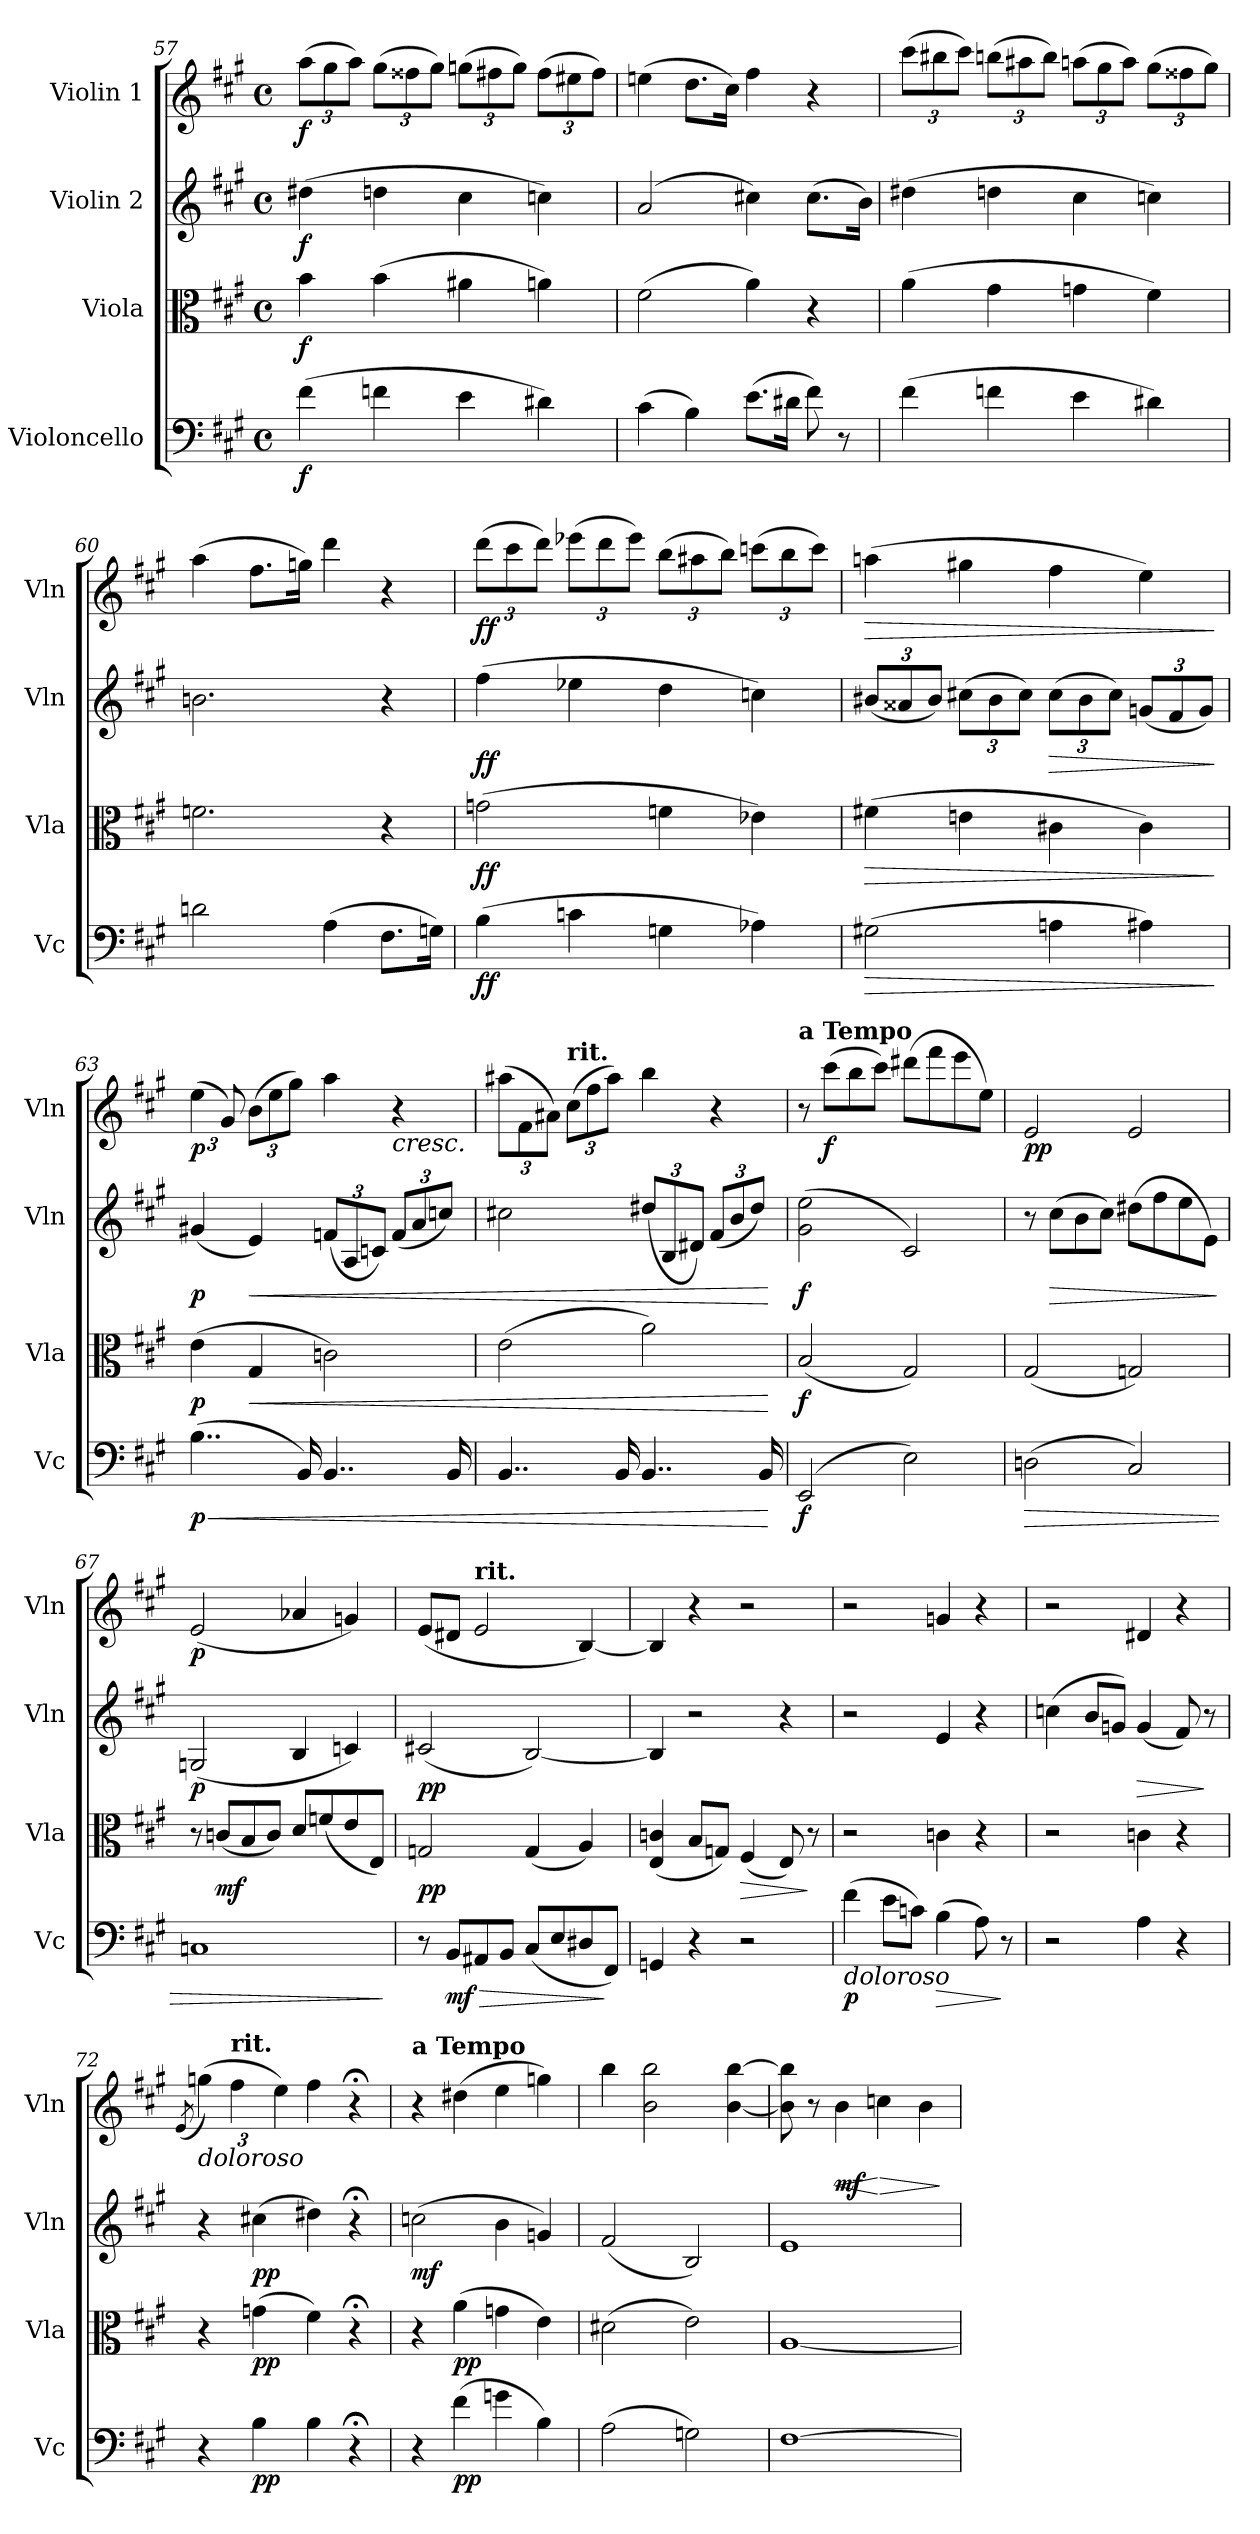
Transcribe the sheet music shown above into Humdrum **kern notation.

**kern	**dynam	**kern	**dynam	**kern	**dynam	**kern	**dynam
*part4	*part4	*part3	*part3	*part2	*part2	*part1	*part1
*staff4	*staff4	*staff3	*staff3	*staff2	*staff2	*staff1	*staff1
*I"Violoncello	*	*I"Viola	*	*I"Violin 2	*	*I"Violin 1	*
*I'Vc	*	*I'Vla	*	*I'Vln	*	*I'Vln	*
*clefF4	*	*clefC3	*	*clefG2	*	*clefG2	*
*k[f#c#g#]	*	*k[f#c#g#]	*	*k[f#c#g#]	*	*k[f#c#g#]	*
*M4/4	*	*M4/4	*	*M4/4	*	*M4/4	*
*met(c)	*	*met(c)	*	*met(c)	*	*met(c)	*
*	*	*	*	*	*	*Xbrackettup	*
=57	=57	=57	=57	=57	=57	=57	=57
!	!LO:DY:b	!	!LO:DY:b	!	!LO:DY:b	!	!LO:DY:b
(>4f#\	f	4b\	f	(>4dd#X\	f	(>12aa\L	f
.	.	.	.	.	.	12gg#\	.
.	.	.	.	.	.	12aa\J)	.
4fn\	.	(>4b\	.	4ddn\	.	(>12gg#\L	.
.	.	.	.	.	.	12ff##X\	.
.	.	.	.	.	.	12gg#\J)	.
4e\	.	4a#X\	.	4cc#\	.	(>12ggn\L	.
.	.	.	.	.	.	12ff#X\	.
.	.	.	.	.	.	12gg\J)	.
4d#X\)	.	4an\)	.	4ccn\)	.	(>12ff#\L	.
.	.	.	.	.	.	12ee#X\	.
.	.	.	.	.	.	12ff#\J)	.
!!LO:LB:g=z
=58	=58	=58	=58	=58	=58	=58	=58
(>4c#\	.	(>2f#\	.	(>2a/	.	(>4een\	.
4B\)	.	.	.	.	.	8.dd\L	.
.	.	.	.	.	.	16cc#\Jk)	.
(>8.e\L	.	4a\)	.	4cc#X\)	.	4ff#\	.
16d#X\Jk	.	.	.	.	.	.	.
8f#\)	.	4r	.	(>8.cc#\L	.	4r	.
8r	.	.	.	.	.	.	.
.	.	.	.	16b\Jk)	.	.	.
=59	=59	=59	=59	=59	=59	=59	=59
!	!	!	!	!	!	!	!LO:DY:b
(>4f#\	.	(>4a\	.	(>4dd#X\	.	(>12ccc#\L	other-dynamics
.	.	.	.	.	.	12bb#X\	.
.	.	.	.	.	.	12ccc#\J)	.
4fn\	.	4g#\	.	4ddn\	.	(>12bbn\L	.
.	.	.	.	.	.	12aa#X\	.
.	.	.	.	.	.	12bb\J)	.
4e\	.	4gn\	.	4cc#\	.	(>12aan\L	.
.	.	.	.	.	.	12gg#\	.
.	.	.	.	.	.	12aa\J)	.
4d#X\)	.	4f#\)	.	4ccn\)	.	(>12gg#\L	.
.	.	.	.	.	.	12ff##X\	.
.	.	.	.	.	.	12gg#\J)	.
=60	=60	=60	=60	=60	=60	=60	=60
2dn\	.	2.fn\	.	2.bn\	.	(>4aa\	.
.	.	.	.	.	.	8.ff#\L	.
.	.	.	.	.	.	16ggn\Jk)	.
(>4A\	.	.	.	.	.	4ddd\	.
8.F#\L	.	4r	.	4r	.	4r	.
16Gn\Jk)	.	.	.	.	.	.	.
=61	=61	=61	=61	=61	=61	=61	=61
!	!LO:DY:b	!	!LO:DY:b	!	!LO:DY:b	!	!LO:DY:b
(>4B\	ff	(>2gn\	ff	(>4ff#\	ff	(>12ddd\L	ff
.	.	.	.	.	.	12ccc#\	.
.	.	.	.	.	.	12ddd\J)	.
4cn\	.	.	.	4ee-X\	.	(>12eee-X\L	.
.	.	.	.	.	.	12ddd\	.
.	.	.	.	.	.	12eee-\J)	.
4Gn\	.	4fn\	.	4dd\	.	(>12bb\L	.
.	.	.	.	.	.	12aa#X\	.
.	.	.	.	.	.	12bb\J)	.
4A-X\)	.	4e-X\)	.	4ccn\)	.	(>12cccn\L	.
.	.	.	.	.	.	12bb\	.
.	.	.	.	.	.	12ccc\J)	.
=62	=62	=62	=62	=62	=62	=62	=62
!	!LO:HP:b	!	!LO:HP:b	!	!	!	!
*	*	*	*	*Xbrackettup	*	*	*
!	!	!	!	!	!	!	!LO:HP:b
(>2G#X\	>	(>4f#X\	>	(<12b#X/L	.	(>4aan\	>
.	.	.	.	12a##X/	.	.	.
.	.	.	.	12b#/J)	.	.	.
.	.	4en\	.	(>12cc#X\L	.	4gg#X\	.
.	.	.	.	12b#\	.	.	.
.	.	.	.	12cc#\J)	.	.	.
!	!	!	!	!	!LO:HP:b	!	!
4An\	.	4c#X\	.	(>12cc#\L	>	4ff#\	.
.	.	.	.	12b#\	.	.	.
.	.	.	.	12cc#\J)	.	.	.
4A#X\)	.	4c#\)	.	(<12gn/L	.	4ee\)	.
.	.	.	.	12f#/	.	.	.
.	.	.	.	12g/J)	.	.	.
.	]	.	]	.	]	.	]
!!LO:PB:g=z
=63	=63	=63	=63	=63	=63	=63	=63
!	!LO:HP:b	!	!	!	!	!	!
!	!LO:DY:n=1:b	!	!LO:DY:b	!	!LO:DY:b	!	!LO:DY:b
(>4..B\	< p	(>4e\	p	(<4g#X/	p	(>6ee\	p
.	.	.	.	.	.	12g#/)	.
!	!	!	!LO:HP:b	!	!LO:HP:b	!	!
.	.	4G#/	<	4e/)	<	(>12b\L	.
.	.	.	.	.	.	12ee\	.
.	.	.	.	.	.	12gg#\J)	.
16BB/)	.	.	.	.	.	.	.
4..BB/	.	2cn\)	.	(<12fn/L	.	4aa\	.
.	.	.	.	12A/	.	.	.
.	.	.	.	12cn/J)	.	.	.
!	!	!	!	!	!	!LO:TX:b:i:t=cresc.	!
.	.	.	.	(<12f/L	.	4r	.
.	.	.	.	12a/	.	.	.
.	.	.	.	12ccn/J)	.	.	.
16BB/	.	.	.	.	.	.	.
=64	=64	=64	=64	=64	=64	=64	=64
4..BB/	.	(>2e\	.	2cc#X\	.	(>12aa#X\L	.
.	.	.	.	.	.	12f#\	.
.	.	.	.	.	.	12a#X\J)	.
!	!	!	!	!	!	!LO:TX:a:B:t=rit.	!
.	.	.	.	.	.	(>12cc#\L	.
.	.	.	.	.	.	12ff#\	.
.	.	.	.	.	.	12aa#\J)	.
16BB/	.	.	.	.	.	.	.
4..BB/	.	2a\)	.	(<12dd#X/L	.	4bb\	.
.	.	.	.	12B/	.	.	.
.	.	.	.	12d#X/J)	.	.	.
.	.	.	.	(<12f#/L	.	4r	.
.	.	.	.	12b/	.	.	.
.	.	.	.	12dd#/J)	.	.	.
16BB/	.	.	.	.	.	.	.
.	[	.	[	.	[	.	.
=65	=65	=65	=65	=65	=65	=65	=65
!	!	!	!	!	!	!LO:TX:a:B:t=a Tempo	!
!	!LO:DY:b	!	!LO:DY:b	!	!LO:DY:b	!	!
(>2EE/	f	(<2B/	f	(>2g#\ 2ee\	f	8r	.
!	!	!	!	!	!	!	!LO:DY:b
.	.	.	.	.	.	(>8ccc#\L	f
.	.	.	.	.	.	8bb\	.
.	.	.	.	.	.	8ccc#\J)	.
2E\)	.	2G#/)	.	2c#/)	.	(>8ddd#X\L	.
.	.	.	.	.	.	8fff#\	.
.	.	.	.	.	.	8eee\	.
.	.	.	.	.	.	8ee\J)	.
=66	=66	=66	=66	=66	=66	=66	=66
!	!LO:HP:b	!	!	!	!	!	!LO:DY:b
(>2Dn\	>	(<2G#/	.	8r	.	2e/	pp
!	!	!	!	!	!LO:HP:b	!	!
.	.	.	.	(>8cc#\L	>	.	.
.	.	.	.	8b\	.	.	.
.	.	.	.	8cc#\J)	.	.	.
2C#/)	.	2Gn/)	.	(>8dd#X\L	.	2e/	.
.	.	.	.	8ff#\	.	.	.
.	.	.	.	8ee\	.	.	.
.	.	.	.	8e\J)	.	.	.
.	.	.	.	.	]	.	.
=67	=67	=67	=67	=67	=67	=67	=67
!	!	!	!	!	!LO:DY:b	!	!LO:DY:b
1Cn	.	8r	.	(<2Gn/	p	(<2e/	p
!	!	!	!LO:DY:b	!	!	!	!
.	.	(<8cn/L	mf	.	.	.	.
.	.	8B/	.	.	.	.	.
.	.	8c/J)	.	.	.	.	.
.	.	8d/L	.	4B/	.	4a-X/	.
.	.	(<8fn/	.	.	.	.	.
.	.	8e/	.	4cn/)	.	4gn/)	.
.	.	8E/J)	.	.	.	.	.
.	]	.	.	.	.	.	.
=68	=68	=68	=68	=68	=68	=68	=68
!	!	!	!LO:DY:b	!	!LO:DY:b	!	!
8r	.	2Gn/	pp	(<2c#X/	pp	(<8e/L	.
!	!LO:HP:b	!	!	!	!	!	!
!	!LO:DY:n=1:b	!	!	!	!	!	!
8BB/L	> mf	.	.	.	.	8d#X/J	.
!	!	!	!	!	!	!LO:TX:a:B:t=rit.	!
8AA#X/	.	.	.	.	.	2e/	.
8BB/J	.	.	.	.	.	.	.
(<8C#/L	.	(<4G/	.	[2B/)	.	.	.
8E/	.	.	.	.	.	.	.
8D#X/	.	4A/)	.	.	.	[4B/)	.
8FF#/J)	]	.	.	.	.	.	.
=69	=69	=69	=69	=69	=69	=69	=69
!	!	!	!LO:DY:b	!	!	!	!
4GGn/	.	(<4E/ 4cn/	other-dynamics	4B/]	.	4B/]	.
4r	.	8B/L	.	2r	.	4r	.
.	.	8Gn/J)	.	.	.	.	.
!	!	!	!LO:HP:b	!	!	!	!
2r	.	(<4F#/	>	.	.	2r	.
.	.	8E/)	.	4r	.	.	.
.	.	8r	]	.	.	.	.
!!LO:LB:g=z
=70	=70	=70	=70	=70	=70	=70	=70
!LO:TX:b:i:t=doloroso	!	!	!	!	!	!	!
!	!LO:DY:b	!	!	!	!	!	!
(>4f#\	p	2r	.	2r	.	2r	.
8e\L	.	.	.	.	.	.	.
8cn\J)	.	.	.	.	.	.	.
!	!LO:HP:b	!	!	!	!	!	!
(>4B\	>	4cn\	.	4e/	.	4gn/	.
8A\)	.	4r	.	4r	.	4r	.
8r	]	.	.	.	.	.	.
=71	=71	=71	=71	=71	=71	=71	=71
!	!	!	!	!	!LO:DY:b	!	!
2r	.	2r	.	(>4ccn\	other-dynamics	2r	.
.	.	.	.	8b/L	.	.	.
.	.	.	.	8gn/J)	.	.	.
!	!	!	!	!	!LO:HP:b	!	!
4A\	.	4cn\	.	(<4g/	>	4d#X/	.
4r	.	4r	.	8f#/)	.	4r	.
.	.	.	.	8r	]	.	.
=72	=72	=72	=72	=72	=72	=72	=72
.	.	.	.	.	.	(<8qe/	.
!	!	!	!	!	!	!LO:TX:b:i:t=doloroso	!
!	!	!	!	!	!	!	!LO:DY:b
4r	.	4r	.	4r	.	(>6ggn\)	other-dynamics
!	!	!	!	!	!	!LO:TX:a:B:t=rit.	!
.	.	.	.	.	.	6ff#\	.
!	!LO:DY:b	!	!LO:DY:b	!	!LO:DY:b	!	!
4B\	pp	(>4gn\	pp	(>4cc#X\	pp	.	.
.	.	.	.	.	.	6ee\)	.
4B\	.	4f#\)	.	4dd#X\)	.	4ff#\	.
4r;<	.	4r;<	.	4r;<	.	4r;<	.
=73	=73	=73	=73	=73	=73	=73	=73
!	!	!	!	!	!	!LO:TX:a:B:t=a Tempo	!
!	!	!	!	!	!LO:DY:b	!	!
4r	.	4r	.	(>2ccn\	mf	4r	.
!	!LO:DY:b	!	!LO:DY:b	!	!	!	!LO:DY:b
(>4f#\	pp	(>4a\	pp	.	.	(>4dd#X\	other-dynamics
4gn\	.	4gn\	.	4b\	.	4ee\	.
4B\)	.	4e\)	.	4gn/)	.	4ggn\)	.
=74	=74	=74	=74	=74	=74	=74	=74
(>2A\	.	(>2d#X\	.	(<2f#/	.	4bb\	.
.	.	.	.	.	.	2b\ 2bb\	.
2Gn\)	.	2e\)	.	2B/)	.	.	.
.	.	.	.	.	.	[4b\ [4bb\	.
=75	=75	=75	=75	=75	=75	=75	=75
[1F#	.	[1A	.	1e	.	8b\] 8bb\]	.
.	.	.	.	.	.	8r	.
!	!	!	!	!	!	!	!LO:HP:b
!	!	!	!	!	!	!	!LO:DY:n=1:b
.	.	.	.	.	.	4b\	< mf
!	!	!	!	!	!	!	!LO:HP:n=1:b
.	.	.	.	.	.	4ccn\	[ >
.	.	.	.	.	.	4b\	.
.	.	.	.	.	.	.	]
=	=	=	=	=	=	=	=
*-	*-	*-	*-	*-	*-	*-	*-
